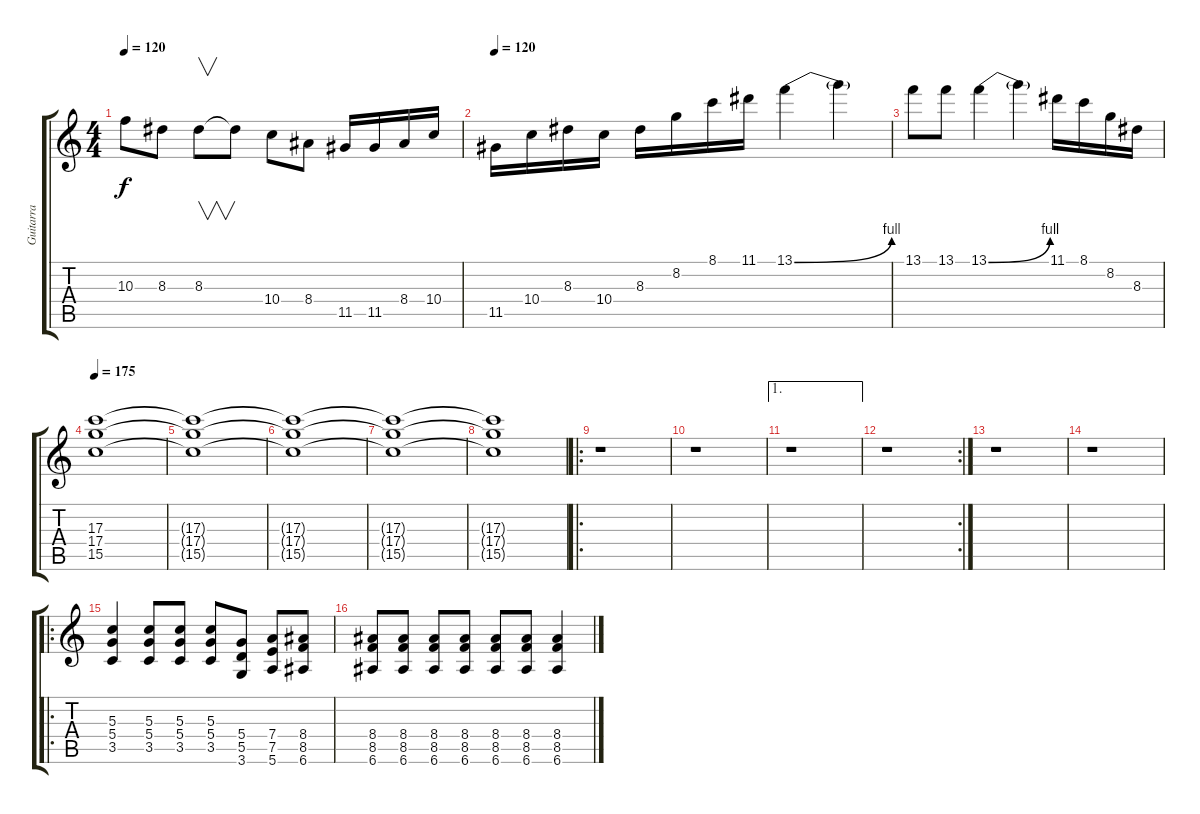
\track ("Guitarra" "Guitarra") {instrument overdrivenguitar}
\staff {score tabs}
\tuning (E4 B3 G3 D3 A2 E2) {hide}
\ts (4 4)
\tempo 120
\clef g2
\ks c
10.3.8{dy f} 8.3.8 8.3.8{v} 8.3{t}.8 10.4.8 8.4.8 11.5.16 11.5.16 8.4.16 10.4.16 |
\tempo 120
11.5.16 10.4.16 8.3.16 10.4.16 8.3.16 8.2.16 8.1.16 11.1.16 13.1{be (bend 0 0 60 4)}.4 13.1{t}.4 |
13.1.8 13.1.8 13.1{be (bend 0 0 60 4)}.4 13.1{t}.4 11.1.16 8.1.16 8.2.16 8.3.16 |
\tempo 175
(17.3 17.4 15.5).1 |
(17.3{t} 17.4{t} 15.5{t}).1 |
(17.3{t} 17.4{t} 15.5{t}).1 |
(17.3{t} 17.4{t} 15.5{t}).1 |
(17.3{t} 17.4{t} 15.5{t}).1 |
\ro
r.1 |
r.1 |
\ae 1
r.1 |
\rc 2
r.1 |
r.1 |
r.1 |
\ro
(5.3 5.4 3.5).4 (5.3 5.4 3.5).8 (5.3 5.4 3.5).8 (5.3 5.4 3.5).8 (5.4 5.5 3.6).8 (7.4 7.5 5.6).8 (8.4 8.5 6.6).8 |
(8.4 8.5 6.6).8 (8.4 8.5 6.6).8 (8.4 8.5 6.6).8 (8.4 8.5 6.6).8 (8.4 8.5 6.6).8 (8.4 8.5 6.6).8 (8.4 8.5 6.6).4
